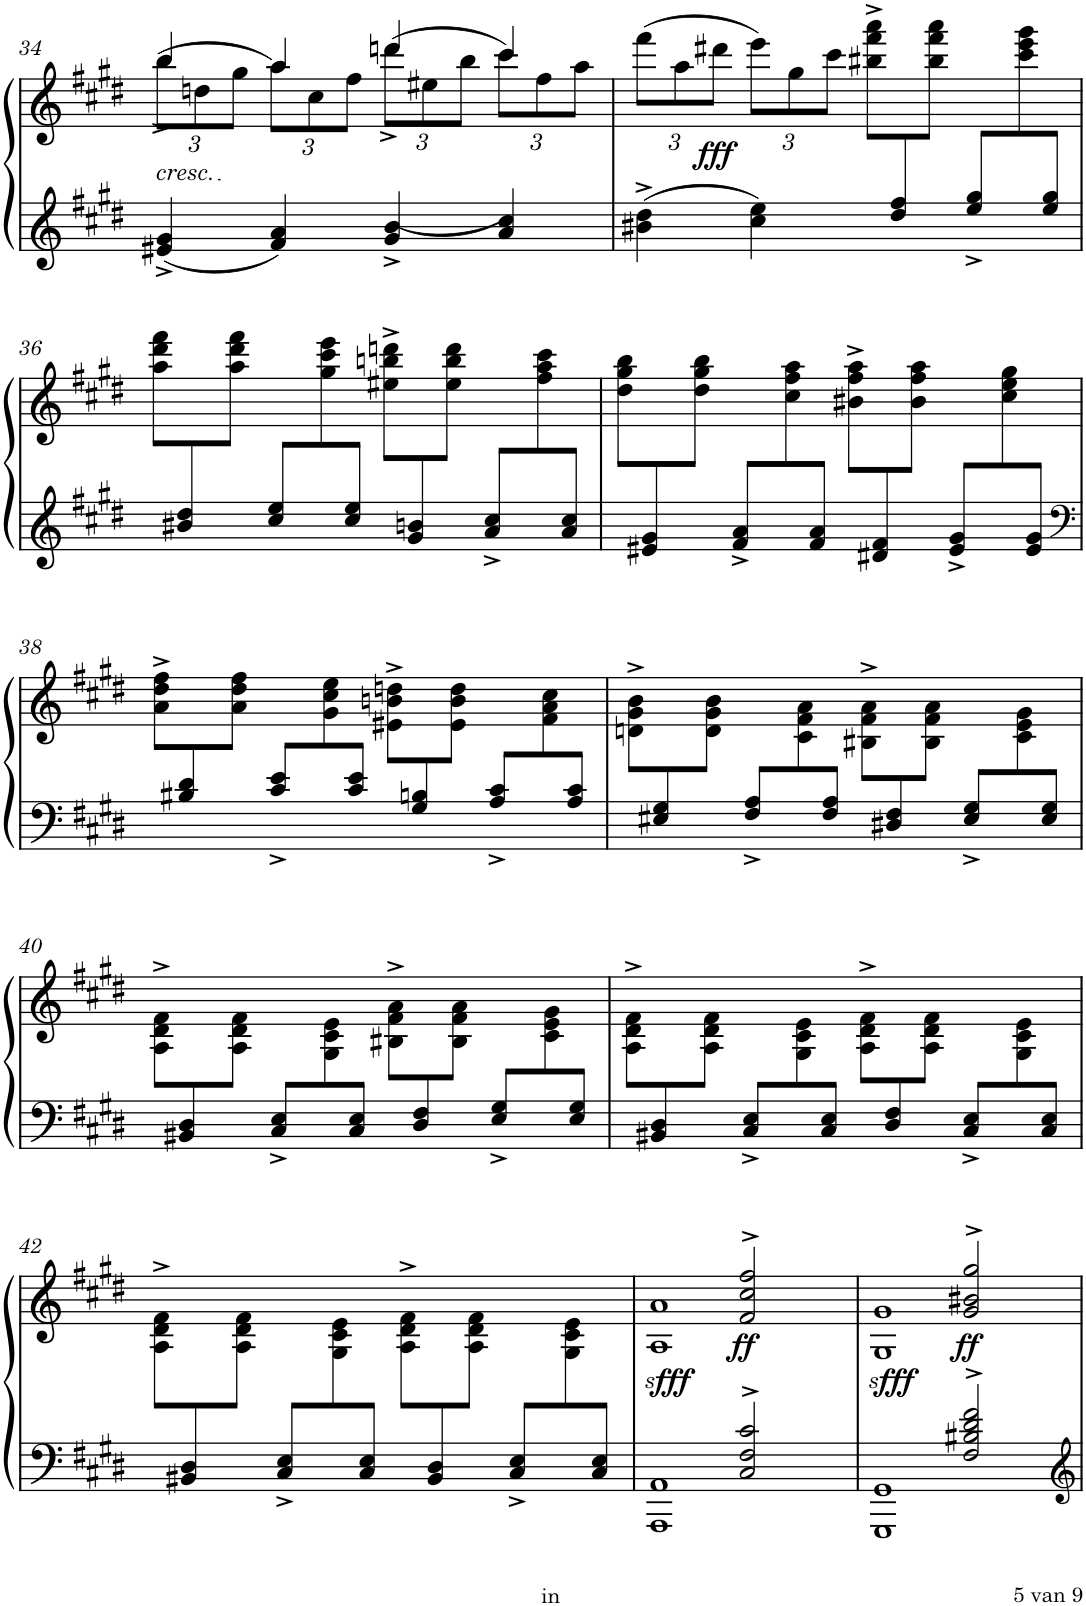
**kern	**kern	**dynam
*part1	*part1	*part1
*staff2	*staff1	*staff1/2
*I"Piano	*	*
*I'Pno	*	*
!!LO:PB:g=z
*clefG2	*clefG2	*
*k[f#c#g#d#]	*k[f#c#g#d#]	*
*M4/4	*M4/4	*
*	*Xbrackettup	*
=34	=34	=34
*	*^	*
!	!LO:TX:b:i:t=cresc.	!	!
4e#X/^ 4g#/^	(>12bb^\L	4bb/	.
.	12ddn\	.	.
.	12gg#\J	.	.
4f#/ 4a/	12aa\L)	4aa/	.
.	12cc#\	.	.
.	12ff#\J	.	.
4g#/^ 4b/^	(>12dddn^\L	4ddd/	.
.	12ee#X\	.	.
.	12bb\J	.	.
4a/ 4cc#/	12ccc#\L)	4ccc#/	.
.	12ff#\	.	.
.	12aa\J	.	.
*	*v	*v	*
=35	=35	=35
*^	*	*
12%7ryy	4b#X\^ 4dd#\^	(12fff#\L	.
.	.	12aa\	.
!	!	!	!LO:DY:b
.	.	12ddd#X\J	fff
.	4cc#\ 4ee\	12eee\L)	.
.	.	12gg#\	.
.	.	12ccc#\J	.
.	8ryy	12bb#X\^ 12fff#\^ 12aaa\^L	.
12dd#/ 12ff#/	.	12ryy	.
.	8ryy	.	.
12ryy	.	12bb#\ 12fff#\ 12aaa\J	.
*Xbrackettup	*	*	*
12ee/^ 12gg#/^L	4ryy	12ryy	.
12ryy	.	12ccc#\ 12eee\ 12ggg#\	.
12ee/ 12gg#/J	.	12ryy	.
!!LO:LB:g=z
=36	=36	=36	=36
12ryy	4ryy	12aa\ 12ddd#\ 12fff#\L	.
12b#X/ 12dd#/	.	12ryy	.
12ryy	.	12aa\ 12ddd#\ 12fff#\J	.
12cc#/ 12ee/L	4ryy	12ryy	.
12ryy	.	12gg#\ 12ccc#\ 12eee\	.
12cc#/ 12ee/J	.	12ryy	.
12ryy	8ryy	12ee#X\^ 12bbn\^ 12dddn\^L	.
12g#/ 12bn/	.	12ryy	.
.	8ryy	.	.
12ryy	.	12ee#\ 12bb\ 12ddd\J	.
12a/^ 12cc#/^L	4ryy	12ryy	.
12ryy	.	12ff#\ 12aa\ 12ccc#\	.
12a/ 12cc#/J	.	12ryy	.
=37	=37	=37	=37
12ryy	4ryy	12dd#\ 12gg#\ 12bb\L	.
12e#X/ 12g#/	.	12ryy	.
12ryy	.	12dd#\ 12gg#\ 12bb\J	.
12f#/^ 12a/^L	4ryy	12ryy	.
12ryy	.	12cc#\ 12ff#\ 12aa\	.
12f#/ 12a/J	.	12ryy	.
12ryy	8ryy	12b#X\^ 12ff#\^ 12aa\^L	.
12d#X/ 12f#/	.	12ryy	.
.	8ryy	.	.
12ryy	.	12b#\ 12ff#\ 12aa\J	.
12e#/^ 12g#/^L	4ryy	12ryy	.
12ryy	.	12cc#\ 12ee\ 12gg#\	.
12e#/ 12g#/J	.	12ryy	.
!!LO:LB:g=z
=38	=38	=38	=38
*clefF4	*	*	*
12ryy	4ryy	12a\^ 12dd#\^ 12ff#\^L	.
12B#X/ 12d#/	.	12ryy	.
12ryy	.	12a\ 12dd#\ 12ff#\J	.
12c#/^ 12e/^L	4ryy	12ryy	.
12ryy	.	12g#\ 12cc#\ 12ee\	.
12c#/ 12e/J	.	12ryy	.
12ryy	8ryy	12e#X\^ 12bn\^ 12ddn\^L	.
12G#/ 12Bn/	.	12ryy	.
.	8ryy	.	.
12ryy	.	12e#\ 12b\ 12dd\J	.
12A/^ 12c#/^L	4ryy	12ryy	.
12ryy	.	12f#\ 12a\ 12cc#\	.
12A/ 12c#/J	.	12ryy	.
=39	=39	=39	=39
12ryy	4ryy	12dn\^ 12g#\^ 12b\^L	.
12E#X/ 12G#/	.	12ryy	.
12ryy	.	12d\ 12g#\ 12b\J	.
12F#/^ 12A/^L	4ryy	12ryy	.
12ryy	.	12c#\ 12f#\ 12a\	.
12F#/ 12A/J	.	12ryy	.
12ryy	8ryy	12B#X\^ 12f#\^ 12a\^L	.
12D#X/ 12F#/	.	12ryy	.
.	8ryy	.	.
12ryy	.	12B#\ 12f#\ 12a\J	.
12E#/^ 12G#/^L	4ryy	12ryy	.
12ryy	.	12c#\ 12e\ 12g#\	.
12E#/ 12G#/J	.	12ryy	.
!!LO:LB:g=z
=40	=40	=40	=40
12ryy	4ryy	12A\^ 12d#\^ 12f#\^L	.
12BB#X/ 12D#/	.	12ryy	.
12ryy	.	12A\ 12d#\ 12f#\J	.
12C#/^ 12E/^L	4ryy	12ryy	.
12ryy	.	12G#\ 12c#\ 12e\	.
12C#/ 12E/J	.	12ryy	.
12ryy	8ryy	12B#X\^ 12f#\^ 12a\^L	.
12D#/ 12F#/	.	12ryy	.
.	8ryy	.	.
12ryy	.	12B#\ 12f#\ 12a\J	.
12E/^ 12G#/^L	4ryy	12ryy	.
12ryy	.	12c#\ 12e\ 12g#\	.
12E/ 12G#/J	.	12ryy	.
=41	=41	=41	=41
12ryy	4ryy	12A\^ 12d#\^ 12f#\^L	.
12BB#X/ 12D#/	.	12ryy	.
12ryy	.	12A\ 12d#\ 12f#\J	.
12C#/^ 12E/^L	4ryy	12ryy	.
12ryy	.	12G#\ 12c#\ 12e\	.
12C#/ 12E/J	.	12ryy	.
12ryy	8ryy	12A\^ 12d#\^ 12f#\^L	.
12D#/ 12F#/	.	12ryy	.
.	8ryy	.	.
12ryy	.	12A\ 12d#\ 12f#\J	.
12C#/^ 12E/^L	4ryy	12ryy	.
12ryy	.	12G#\ 12c#\ 12e\	.
12C#/ 12E/J	.	12ryy	.
!!LO:LB:g=z
=42	=42	=42	=42
12ryy	4ryy	12A\^ 12d#\^ 12f#\^L	.
12BB#X/ 12D#/	.	12ryy	.
12ryy	.	12A\ 12d#\ 12f#\J	.
12C#/^ 12E/^L	4ryy	12ryy	.
12ryy	.	12G#\ 12c#\ 12e\	.
12C#/ 12E/J	.	12ryy	.
12ryy	8ryy	12A\^ 12d#\^ 12f#\^L	.
12BB#/ 12D#/	.	12ryy	.
.	8ryy	.	.
12ryy	.	12A\ 12d#\ 12f#\J	.
12C#/^ 12E/^L	4ryy	12ryy	.
12ryy	.	12G#\ 12c#\ 12e\	.
12C#/ 12E/J	.	12ryy	.
=43	=43	=43	=43
*	*	*^	*
!	!	!	!	!LO:DY:b
!	!	!	!	!LO:DY:n=1:b
1AAA 1AA	2ryy	1A 1a	2ryy	other-dynamics fff
!	!	!	!	!LO:DY:n=2:b
.	2C#/^ 2F#/^ 2c#/^	.	2f#/^ 2cc#/^ 2ff#/^	ff
=44	=44	=44	=44	=44
!	!	!	!	!LO:DY:b
!	!	!	!	!LO:DY:n=1:b
1GGG# 1GG#	2ryy	1G# 1g#	2ryy	other-dynamics fff
!	!	!	!	!LO:DY:n=2:b
.	2F#/^ 2B#X/^ 2d#/^ 2f#/^	.	2g#/^ 2b#X/^ 2gg#/^	ff
*v	*v	*	*	*
*	*v	*v	*
=	=	=
*-	*-	*-
